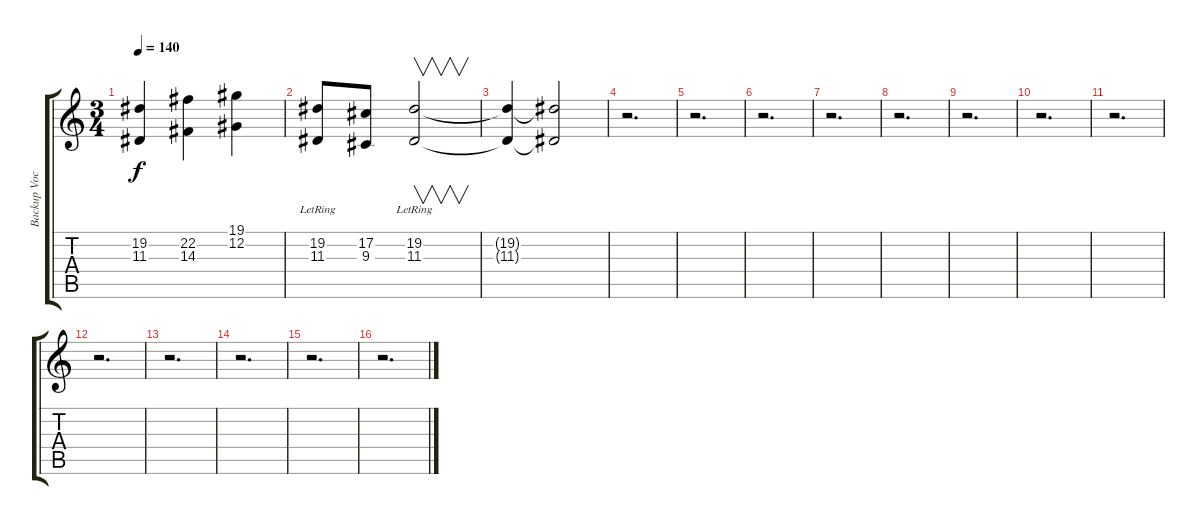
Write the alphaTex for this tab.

\track ("Backup Vocals" "Backup Voc") {instrument pad1newage}
\staff {score tabs}
\tuning (Db4 Ab3 E3 B2 Gb2 Db2) {hide}
\ts (3 4)
\tempo 140
\clef g2
\ks c
(19.2 11.3).4{dy f} (22.2 14.3).4 (19.1 12.2).4 |
(19.2 11.3{lr}).8 (17.2 9.3).8 (19.2 11.3{lr}).2{v} |
(19.2{t} 11.3{t}).4 (19.2{t} 11.3{t}).2 |
r.2{d} |
r.2{d} |
r.2{d} |
r.2{d} |
r.2{d} |
r.2{d} |
r.2{d} |
r.2{d} |
r.2{d} |
r.2{d} |
r.2{d} |
r.2{d} |
r.2{d}
